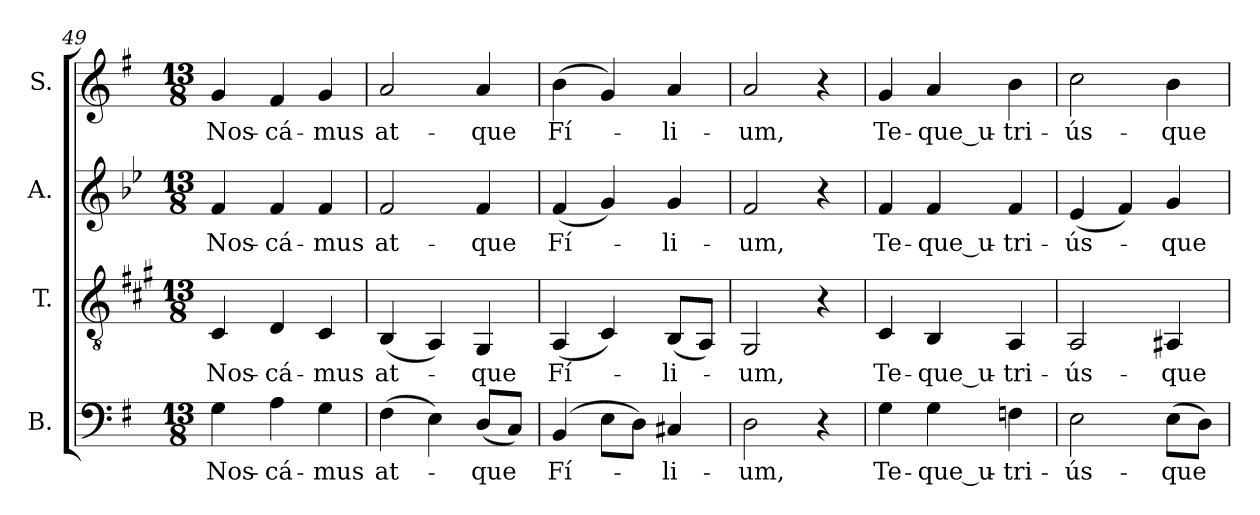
**kern	**text	**kern	**text	**kern	**text	**kern	**text
*part4	*part4	*part3	*part3	*part2	*part2	*part1	*part1
*staff4	*staff4	*staff3	*staff3	*staff2	*staff2	*staff1	*staff1
*I"B.	*	*I"T.	*	*I"A.	*	*I"S.	*
*I'B.	*	*I'T.	*	*I'A.	*	*I'S.	*
*clefF4	*	*clefGv2	*	*clefG2	*	*clefG2	*
*	*	*ITrd1c2	*	*ITrd2c3	*	*	*
*k[f#]	*	*k[f#]	*	*k[f#]	*	*k[f#]	*
*G:	*	*G:	*	*G:	*	*G:	*
*M13/8	*	*M13/8	*	*M13/8	*	*M13/8	*
=49	=49	=49	=49	=49	=49	=49	=49
!	!LO:LY:b:color=#000000	!	!	!	!	!	!
!	!	!	!LO:LY:b:color=#000000	!	!	!	!
!	!	!	!	!	!LO:LY:b:color=#000000	!	!
!	!	!	!	!	!	!	!LO:LY:b:color=#000000
4Gi\	Nos-	4BBi/	Nos-	4di/	Nos-	4gi/	Nos-
!	!LO:LY:b:color=#000000	!	!	!	!	!	!
!	!	!	!LO:LY:b:color=#000000	!	!	!	!
!	!	!	!	!	!LO:LY:b:color=#000000	!	!
!	!	!	!	!	!	!	!LO:LY:b:color=#000000
4Ai\	-cá-	4Ci/	-cá-	4di/	-cá-	4f#i/	-cá-
!	!LO:LY:b:color=#000000	!	!	!	!	!	!
!	!	!	!LO:LY:b:color=#000000	!	!	!	!
!	!	!	!	!	!LO:LY:b:color=#000000	!	!
!	!	!	!	!	!	!	!LO:LY:b:color=#000000
4Gi\	-mus	4BBi/	-mus	4di/	-mus	4gi/	-mus
=50	=50	=50	=50	=50	=50	=50	=50
!	!LO:LY:b:color=#000000	!	!	!	!	!	!
!	!	!	!LO:LY:b:color=#000000	!	!	!	!
!	!	!	!	!	!LO:LY:b:color=#000000	!	!
!	!	!	!	!	!	!	!LO:LY:b:color=#000000
(4F#i\	at-	(4AAi/	at-	2di/	at-	2ai/	at-
4Ei\)	.	4GGi/)	.	.	.	.	.
!	!LO:LY:b:color=#000000	!	!	!	!	!	!
!	!	!	!LO:LY:b:color=#000000	!	!	!	!
!	!	!	!	!	!LO:LY:b:color=#000000	!	!
!	!	!	!	!	!	!	!LO:LY:b:color=#000000
(8Di/L	-que	4FF#i/	-que	4di/	-que	4ai/	-que
8Ci/J)	.	.	.	.	.	.	.
=51	=51	=51	=51	=51	=51	=51	=51
!	!LO:LY:b:color=#000000	!	!	!	!	!	!
!	!	!	!LO:LY:b:color=#000000	!	!	!	!
!	!	!	!	!	!LO:LY:b:color=#000000	!	!
!	!	!	!	!	!	!	!LO:LY:b:color=#000000
(4BBi/	Fí-	(4GGi/	Fí-	(4di/	Fí-	(4bi\	Fí-
8Ei\L	.	4BBi/)	.	4ei/)	.	4gi/)	.
8Di\J)	.	.	.	.	.	.	.
!	!LO:LY:b:color=#000000	!	!	!	!	!	!
!	!	!	!LO:LY:b:color=#000000	!	!	!	!
!	!	!	!	!	!LO:LY:b:color=#000000	!	!
!	!	!	!	!	!	!	!LO:LY:b:color=#000000
4C#Xi/	-li-	(8AAi/L	-li-	4ei/	-li-	4ai/	-li-
.	.	8GGi/J)	.	.	.	.	.
=52	=52	=52	=52	=52	=52	=52	=52
!	!LO:LY:b:color=#000000	!	!	!	!	!	!
!	!	!	!LO:LY:b:color=#000000	!	!	!	!
!	!	!	!	!	!LO:LY:b:color=#000000	!	!
!	!	!	!	!	!	!	!LO:LY:b:color=#000000
2Di\	-um,	2FF#i/	-um,	2di/	-um,	2ai/	-um,
4r	.	4r	.	4r	.	4r	.
!!LO:PB:g=z
=53	=53	=53	=53	=53	=53	=53	=53
!	!LO:LY:b:color=#000000	!	!	!	!	!	!
!	!	!	!LO:LY:b:color=#000000	!	!	!	!
!	!	!	!	!	!LO:LY:b:color=#000000	!	!
!	!	!	!	!	!	!	!LO:LY:b:color=#000000
4Gi\	Te-	4BBi/	Te-	4di/	Te-	4gi/	Te-
!	!LO:LY:b:color=#000000	!	!	!	!	!	!
!	!	!	!LO:LY:b:color=#000000	!	!	!	!
!	!	!	!	!	!LO:LY:b:color=#000000	!	!
!	!	!	!	!	!	!	!LO:LY:b:color=#000000
4Gi\	-que_u-	4AAi/	-que_u-	4di/	-que_u-	4ai/	-que_u-
!	!LO:LY:b:color=#000000	!	!	!	!	!	!
!	!	!	!LO:LY:b:color=#000000	!	!	!	!
!	!	!	!	!	!LO:LY:b:color=#000000	!	!
!	!	!	!	!	!	!	!LO:LY:b:color=#000000
4Fni\	-tri-	4GGi/	-tri-	4di/	-tri-	4bi\	-tri-
=54	=54	=54	=54	=54	=54	=54	=54
!	!LO:LY:b:color=#000000	!	!	!	!	!	!
!	!	!	!LO:LY:b:color=#000000	!	!	!	!
!	!	!	!	!	!LO:LY:b:color=#000000	!	!
!	!	!	!	!	!	!	!LO:LY:b:color=#000000
2Ei\	-ús-	2GGi/	-ús-	(4ci/	-ús-	2cci\	-ús-
.	.	.	.	4di/)	.	.	.
!	!LO:LY:b:color=#000000	!	!	!	!	!	!
!	!	!	!LO:LY:b:color=#000000	!	!	!	!
!	!	!	!	!	!LO:LY:b:color=#000000	!	!
!	!	!	!	!	!	!	!LO:LY:b:color=#000000
(8Ei\L	-que	4GG#Xi/	-que	4ei/	-que	4bi\	-que
8Di\J)	.	.	.	.	.	.	.
=	=	=	=	=	=	=	=
*-	*-	*-	*-	*-	*-	*-	*-
